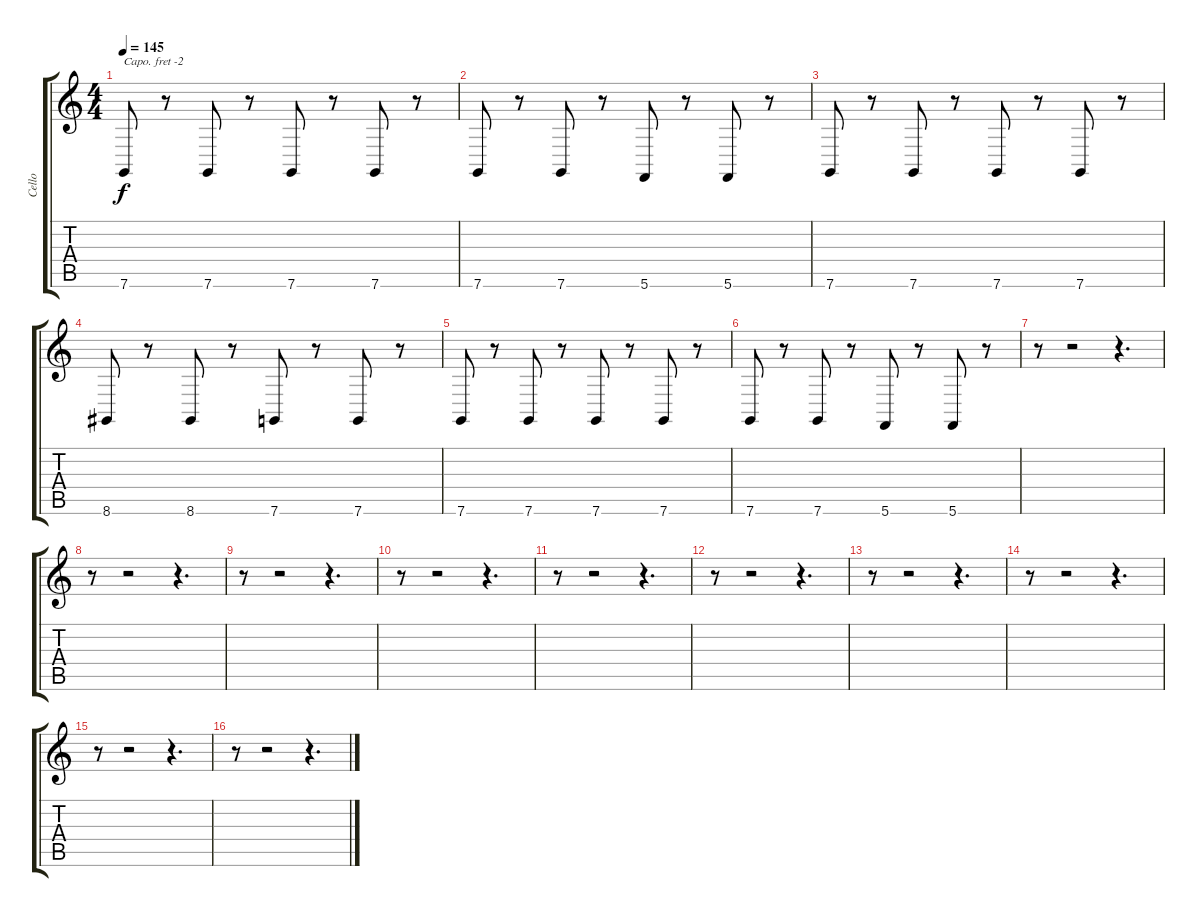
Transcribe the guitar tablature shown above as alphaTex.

\track ("Cello" "Cello") {instrument cello}
\staff {score tabs}
\capo -2
\tuning (E4 B3 G3 D3 A2 D2) {hide}
\ts (4 4)
\tempo 145
\clef g2
\ks c
7.6.8{dy f} r.8 7.6.8 r.8 7.6.8 r.8 7.6.8 r.8 |
7.6.8 r.8 7.6.8 r.8 5.6.8 r.8 5.6.8 r.8 |
7.6.8 r.8 7.6.8 r.8 7.6.8 r.8 7.6.8 r.8 |
8.6.8 r.8 8.6.8 r.8 7.6.8 r.8 7.6.8 r.8 |
7.6.8 r.8 7.6.8 r.8 7.6.8 r.8 7.6.8 r.8 |
7.6.8 r.8 7.6.8 r.8 5.6.8 r.8 5.6.8 r.8 |
r.8 r.2 r.4{d} |
r.8 r.2 r.4{d} |
r.8 r.2 r.4{d} |
r.8 r.2 r.4{d} |
r.8 r.2 r.4{d} |
r.8 r.2 r.4{d} |
r.8 r.2 r.4{d} |
r.8 r.2 r.4{d} |
r.8 r.2 r.4{d} |
r.8 r.2 r.4{d}
